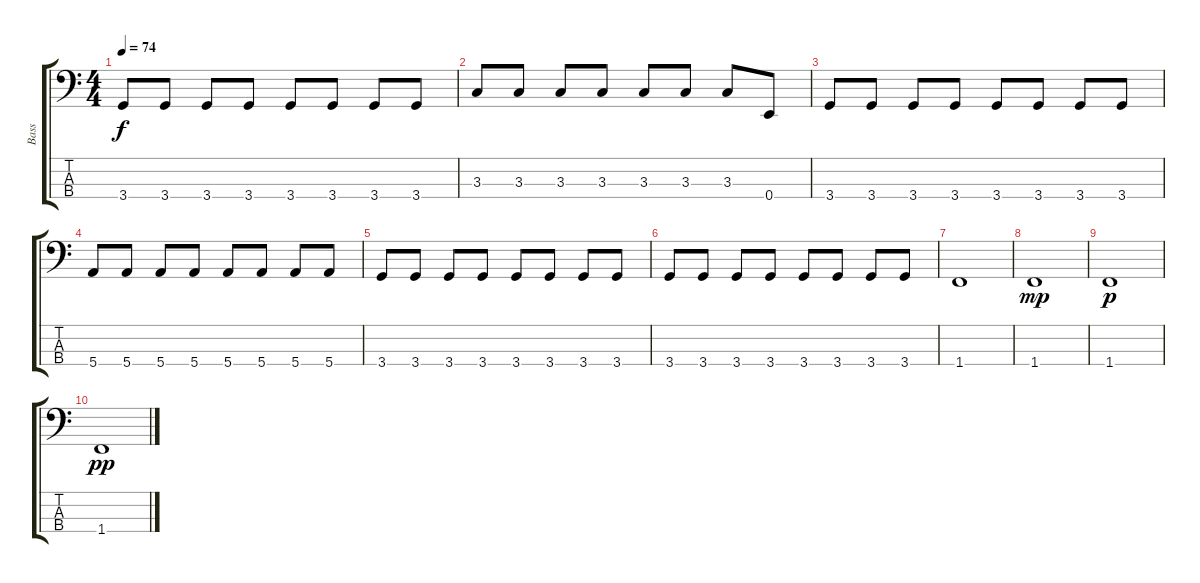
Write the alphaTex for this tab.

\track ("Bass" "Bass") {instrument electricbassfinger}
\staff {score tabs}
\tuning (G2 D2 A1 E1) {hide}
\ts (4 4)
\tempo 74
\clef f4
\ks c
3.4.8{dy f} 3.4.8 3.4.8 3.4.8 3.4.8 3.4.8 3.4.8 3.4.8 |
3.3.8 3.3.8 3.3.8 3.3.8 3.3.8 3.3.8 3.3.8 0.4.8 |
3.4.8 3.4.8 3.4.8 3.4.8 3.4.8 3.4.8 3.4.8 3.4.8 |
5.4.8 5.4.8 5.4.8 5.4.8 5.4.8 5.4.8 5.4.8 5.4.8 |
3.4.8 3.4.8 3.4.8 3.4.8 3.4.8 3.4.8 3.4.8 3.4.8 |
3.4.8 3.4.8 3.4.8 3.4.8 3.4.8 3.4.8 3.4.8 3.4.8 |
1.4.1 |
1.4.1{dy mp} |
1.4.1{dy p} |
1.4.1{dy pp}
